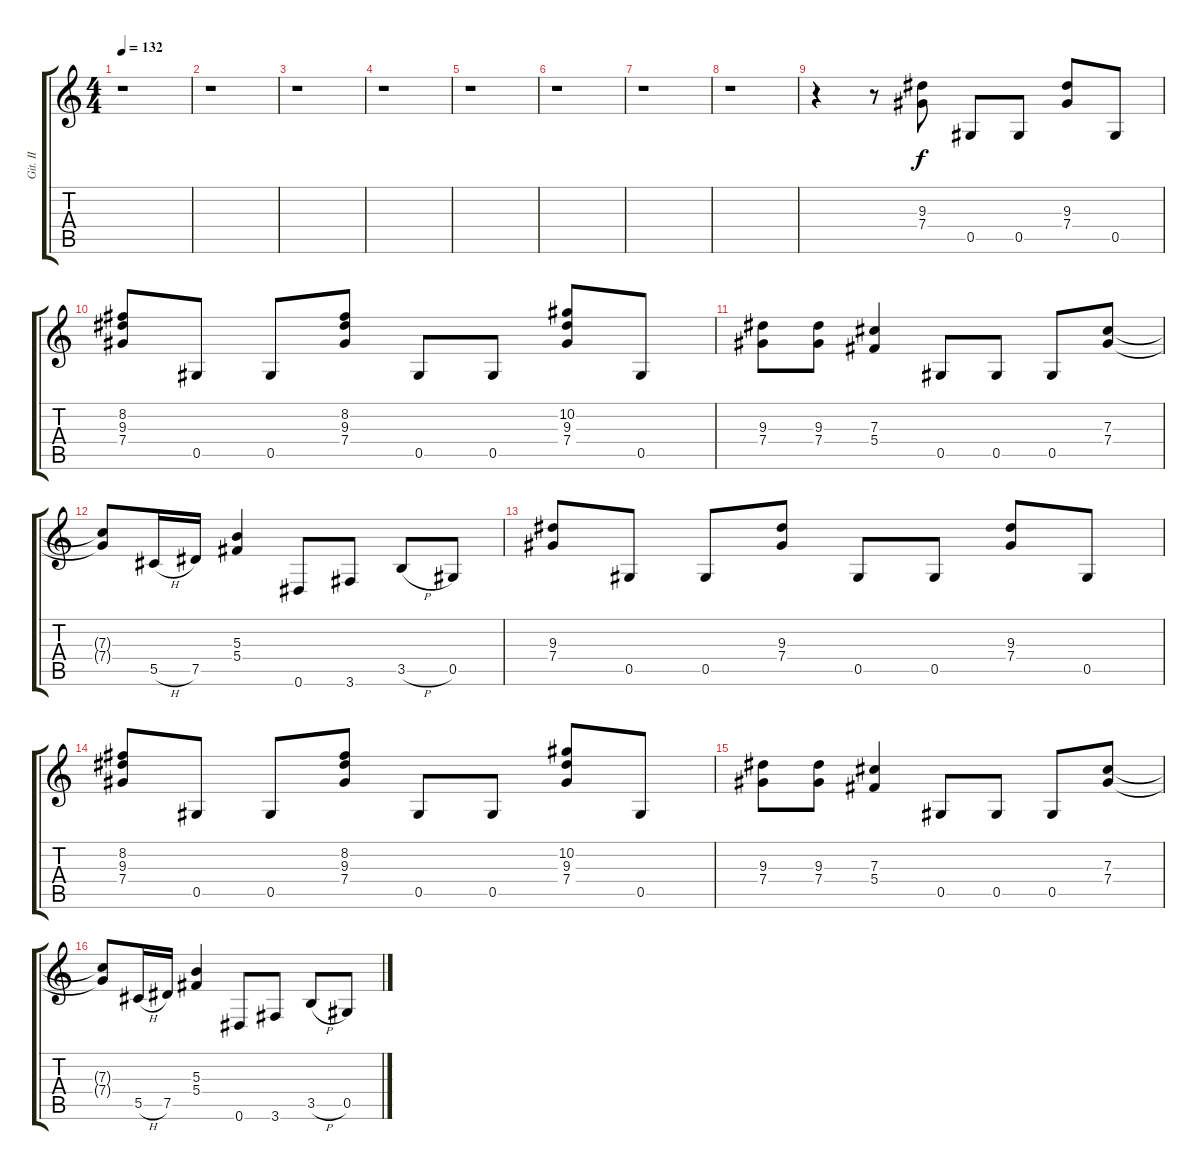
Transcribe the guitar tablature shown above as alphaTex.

\track ("Git. II" "Git. II") {instrument overdrivenguitar}
\staff {score tabs}
\tuning (Eb4 Bb3 Gb3 Db3 Ab2 Eb2) {hide}
\ts (4 4)
\tempo 132
\clef g2
\ks c
r.1{dy f instrument overdrivenguitar} |
r.1 |
r.1 |
r.1 |
r.1 |
r.1 |
r.1 |
r.1 |
r.4 r.8 (9.3 7.4).8 0.5.8 0.5.8 (9.3 7.4).8 0.5.8 |
(8.2 9.3 7.4).8 0.5.8 0.5.8 (8.2 9.3 7.4).8 0.5.8 0.5.8 (10.2 9.3 7.4).8 0.5.8 |
(9.3 7.4).8 (9.3 7.4).8 (7.3 5.4).4 0.5.8 0.5.8 0.5.8 (7.3 7.4).8 |
(7.3{t} 7.4{t}).8 5.5{h}.16 7.5.16 (5.3 5.4).4 0.6.8 3.6.8 3.5{h}.8 0.5.8 |
(9.3 7.4).8 0.5.8 0.5.8 (9.3 7.4).8 0.5.8 0.5.8 (9.3 7.4).8 0.5.8 |
(8.2 9.3 7.4).8 0.5.8 0.5.8 (8.2 9.3 7.4).8 0.5.8 0.5.8 (10.2 9.3 7.4).8 0.5.8 |
(9.3 7.4).8 (9.3 7.4).8 (7.3 5.4).4 0.5.8 0.5.8 0.5.8 (7.3 7.4).8 |
(7.3{t} 7.4{t}).8 5.5{h}.16 7.5.16 (5.3 5.4).4 0.6.8 3.6.8 3.5{h}.8 0.5.8
